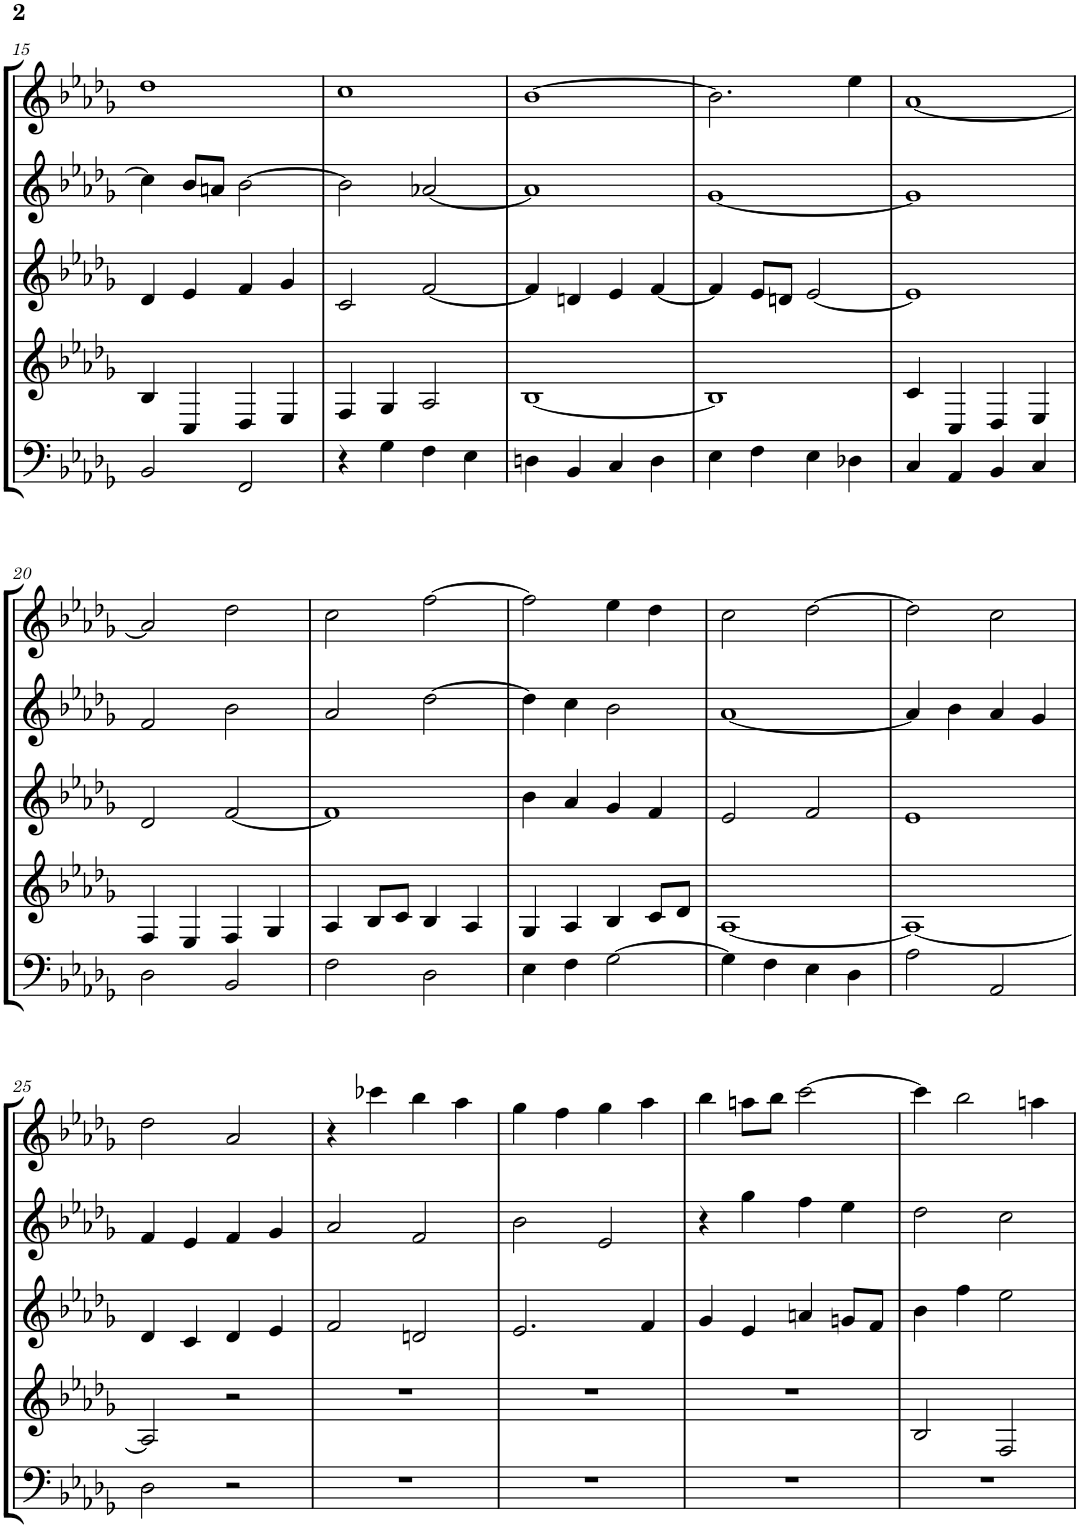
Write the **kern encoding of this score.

**kern	**kern	**kern	**kern	**kern
*part5	*part4	*part3	*part2	*part1
*staff5	*staff4	*staff3	*staff2	*staff1
*I"Bassoon	*I"Horn in F	*I"Bb Clarinet	*I"Oboe	*I"Flute
*I'Bsn	*I'Hn	*I'Cl	*I'Ob	*I'Fl
!!LO:PB:g=z
*clefF4	*clefG2	*clefG2	*clefG2	*clefG2
*	*ITrd4c7	*ITrd1c2	*	*
*k[b-e-a-d-g-]	*k[b-e-a-d-g-]	*k[b-e-a-d-g-]	*k[b-e-a-d-g-]	*k[b-e-a-d-g-]
*M2/2	*M2/2	*M2/2	*M2/2	*M2/2
*met(c|)	*met(c|)	*met(c|)	*met(c|)	*met(c|)
=15	=15	=15	=15	=15
2BB-/	4B-/	4d-/	4cc\]	1dd-
.	4C/	4e-/	8b-/L	.
.	.	.	8an/J	.
2FF/	4D-/	4f/	[2b-\	.
.	4E-/	4g-/	.	.
=16	=16	=16	=16	=16
4r	4F/	2c/	2b-\]	1cc
4G-\	4G-/	.	.	.
4F\	2A-/	[2f/	[2a-X/	.
4E-\	.	.	.	.
=17	=17	=17	=17	=17
4Dn\	[1B-	4f/]	1a-]	[1b-
4BB-/	.	4dn/	.	.
4C/	.	4e-/	.	.
4D\	.	[4f/	.	.
=18	=18	=18	=18	=18
4E-\	1B-]	4f/]	[1g-	2.b-\]
4F\	.	8e-/L	.	.
.	.	8dn/J	.	.
4E-\	.	[2e-/	.	.
4D-X\	.	.	.	4ee-\
=19	=19	=19	=19	=19
4C/	4c/	1e-]	1g-]	[1a-
4AA-/	4C/	.	.	.
4BB-/	4D-/	.	.	.
4C/	4E-/	.	.	.
!!LO:LB:g=z
=20	=20	=20	=20	=20
2D-\	4F/	2d-/	2f/	2a-/]
.	4E-/	.	.	.
2BB-/	4F/	[2f/	2b-\	2dd-\
.	4G-/	.	.	.
=21	=21	=21	=21	=21
2F\	4A-/	1f]	2a-/	2cc\
.	8B-/L	.	.	.
.	8c/J	.	.	.
2D-\	4B-/	.	[2dd-\	[2ff\
.	4A-/	.	.	.
=22	=22	=22	=22	=22
4E-\	4G-/	4b-\	4dd-\]	2ff\]
4F\	4A-/	4a-/	4cc\	.
[2G-\	4B-/	4g-/	2b-\	4ee-\
.	8c/L	4f/	.	4dd-\
.	8d-/J	.	.	.
=23	=23	=23	=23	=23
4G-\]	[1A-	2e-/	[1a-	2cc\
4F\	.	.	.	.
4E-\	.	2f/	.	[2dd-\
4D-\	.	.	.	.
=24	=24	=24	=24	=24
2A-\	1A-_	1e-	4a-/]	2dd-\]
.	.	.	4b-\	.
2AA-/	.	.	4a-/	2cc\
.	.	.	4g-/	.
!!LO:LB:g=z
=25	=25	=25	=25	=25
2D-\	2A-/]	4d-/	4f/	2dd-\
.	.	4c/	4e-/	.
2r	2r	4d-/	4f/	2a-/
.	.	4e-/	4g-/	.
=26	=26	=26	=26	=26
1r	1r	2f/	2a-/	4r
.	.	.	.	4ccc-X\
.	.	2dn/	2f/	4bb-\
.	.	.	.	4aa-\
=27	=27	=27	=27	=27
1r	1r	2.e-/	2b-\	4gg-\
.	.	.	.	4ff\
.	.	.	2e-/	4gg-\
.	.	4f/	.	4aa-\
=28	=28	=28	=28	=28
1r	1r	4g-/	4r	4bb-\
.	.	4e-/	4gg-\	8aan\L
.	.	.	.	8bb-\J
.	.	4an/	4ff\	[2ccc\
.	.	8gn/L	4ee-\	.
.	.	8f/J	.	.
=29	=29	=29	=29	=29
1r	2B-/	4b-\	2dd-\	4ccc\]
.	.	4ff\	.	2bb-\
.	2F/	2ee-\	2cc\	.
.	.	.	.	4aan\
=	=	=	=	=
*-	*-	*-	*-	*-
